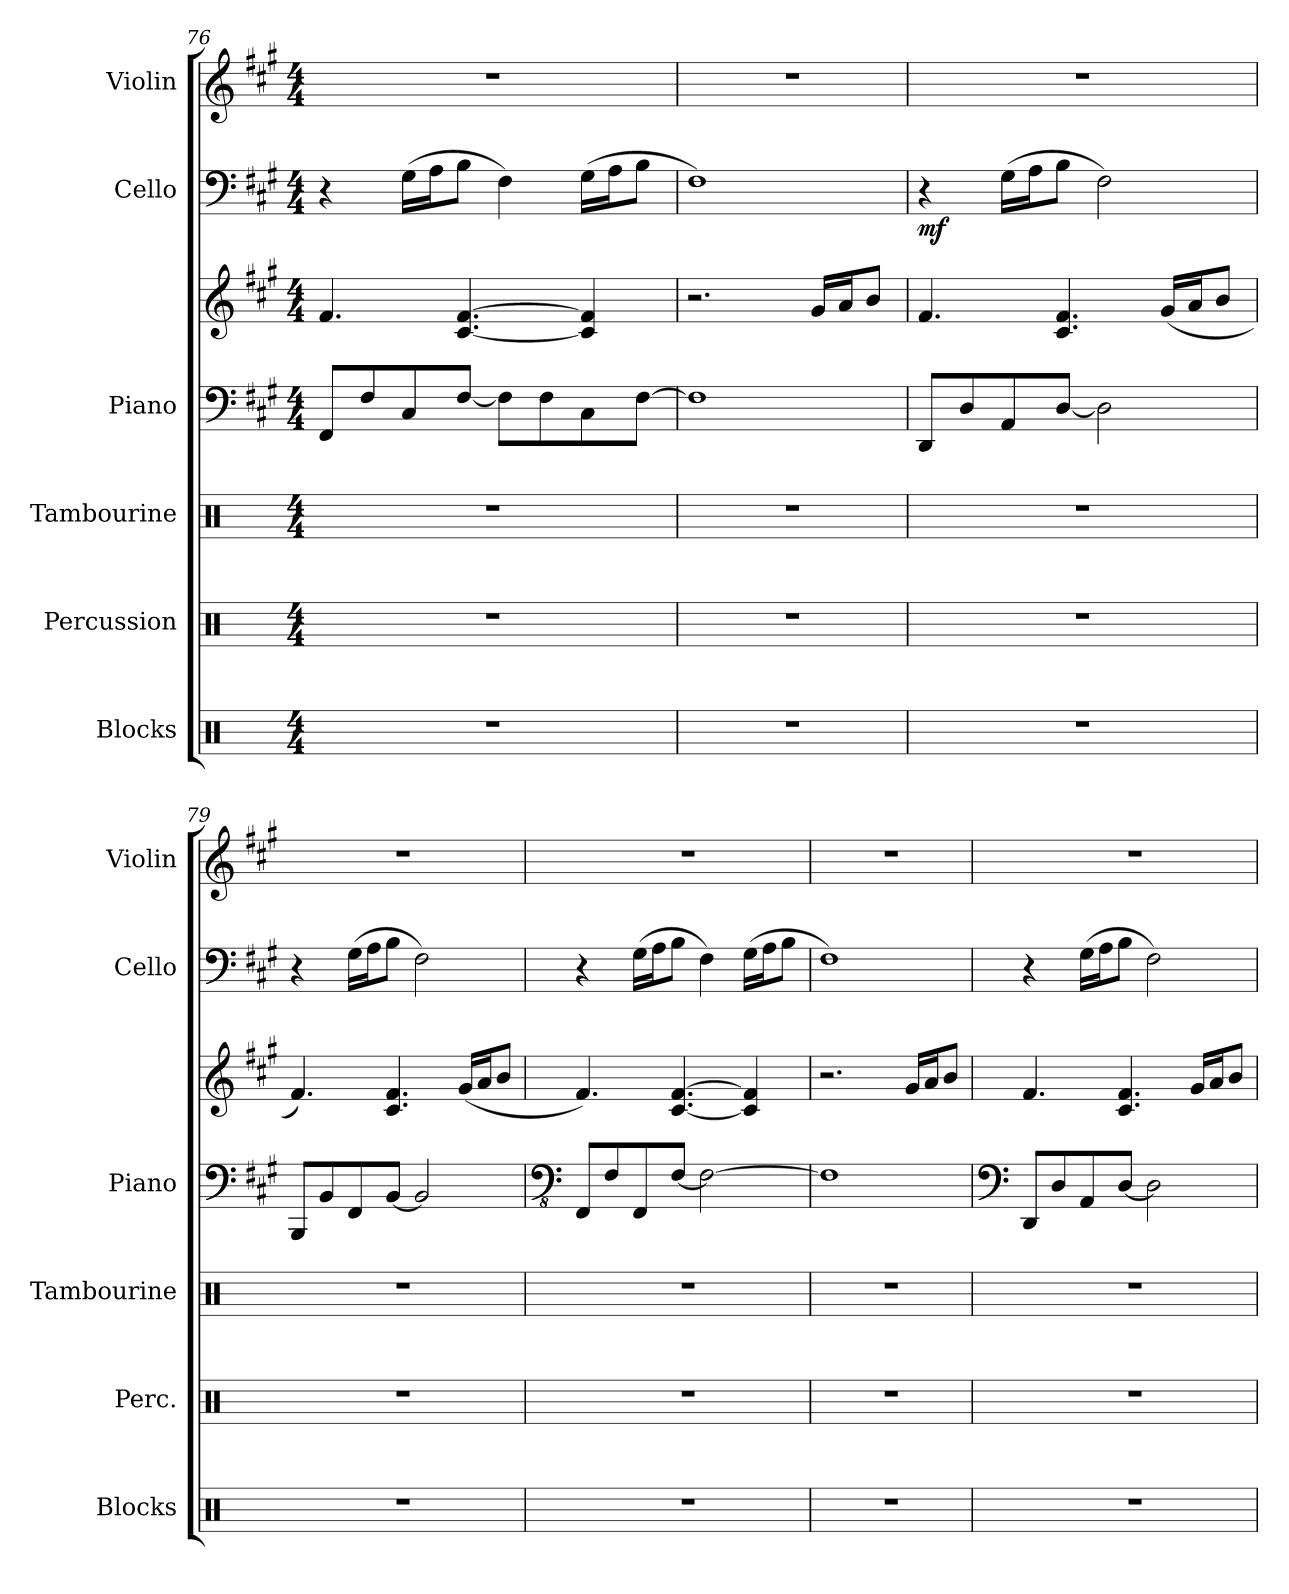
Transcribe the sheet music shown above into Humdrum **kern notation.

**kern	**kern	**kern	**kern	**kern	**kern	**dynam	**kern
*part6	*part5	*part4	*part3	*part3	*part2	*part2	*part1
*staff7	*staff6	*staff5	*staff4	*staff3	*staff2	*staff2	*staff1
*I"Blocks	*I"Percussion	*I"Tambourine	*I"Piano	*	*I"Cello	*	*I"Violin
*I'Blocks	*I'Perc.	*I'Tambourine	*I'Piano	*	*I'Cello	*	*I'Violin
*clefX	*clefX	*clefX	*clefF4	*clefG2	*clefF4	*	*clefG2
*k[]	*k[]	*k[]	*k[f#c#g#]	*k[f#c#g#]	*k[f#c#g#]	*	*k[f#c#g#]
*M4/4	*M4/4	*M4/4	*M4/4	*M4/4	*M4/4	*	*M4/4
=76	=76	=76	=76	=76	=76	=76	=76
1r	1r	1r	8FF#/L	4.f#/	4r	.	1r
.	.	.	8F#/	.	.	.	.
.	.	.	8C#/	.	(<16G#\LL	.	.
.	.	.	.	.	16A\J	.	.
.	.	.	[8F#/J	[4.c#/ [4.f#/	8B\J	.	.
.	.	.	8F#\L]	.	4F#\)	.	.
.	.	.	8F#\	.	.	.	.
.	.	.	8C#\	4c#/] 4f#/]	(<16G#\LL	.	.
.	.	.	.	.	16A\J	.	.
.	.	.	[8F#\J	.	8B\J	.	.
=77	=77	=77	=77	=77	=77	=77	=77
1r	1r	1r	1F#]	2.r	1F#)	.	1r
.	.	.	.	16g#/LL	.	.	.
.	.	.	.	16a/J	.	.	.
.	.	.	.	8b/J	.	.	.
!!LO:LB:g=z
=78	=78	=78	=78	=78	=78	=78	=78
!	!	!	!	!	!	!LO:DY:b	!
1r	1r	1r	8DD/L	4.f#/	4r	mf	1r
.	.	.	8D/	.	.	.	.
.	.	.	8AA/	.	(<16G#\LL	.	.
.	.	.	.	.	16A\J	.	.
.	.	.	[8D/J	4.c#/ 4.f#/	8B\J	.	.
.	.	.	2D\]	.	2F#\)	.	.
.	.	.	.	(<16g#/LL	.	.	.
.	.	.	.	16a/J	.	.	.
.	.	.	.	8b/J	.	.	.
=79	=79	=79	=79	=79	=79	=79	=79
1r	1r	1r	8BBB/L	4.f#/)	4r	.	1r
.	.	.	8BB/	.	.	.	.
.	.	.	8FF#/	.	(<16G#\LL	.	.
.	.	.	.	.	16A\J	.	.
.	.	.	[8BB/J	4.c#/ 4.f#/	8B\J	.	.
.	.	.	2BB/]	.	2F#\)	.	.
.	.	.	.	(<16g#/LL	.	.	.
.	.	.	.	16a/J	.	.	.
.	.	.	.	8b/J	.	.	.
=80	=80	=80	=80	=80	=80	=80	=80
*	*	*	*clefFv4	*	*	*	*
1r	1r	1r	8FFF#/L	4.f#/)	4r	.	1r
.	.	.	8FF#/	.	.	.	.
.	.	.	8FFF#/	.	(<16G#\LL	.	.
.	.	.	.	.	16A\J	.	.
.	.	.	[8FF#/J	[4.c#/ [4.f#/	8B\J	.	.
.	.	.	2FF#\_	.	4F#\)	.	.
.	.	.	.	4c#/] 4f#/]	(<16G#\LL	.	.
.	.	.	.	.	16A\J	.	.
.	.	.	.	.	8B\J	.	.
=81	=81	=81	=81	=81	=81	=81	=81
1r	1r	1r	1FF#]	2.r	1F#)	.	1r
.	.	.	.	16g#/LL	.	.	.
.	.	.	.	16a/J	.	.	.
.	.	.	.	8b/J	.	.	.
!!LO:LB:g=z
=82	=82	=82	=82	=82	=82	=82	=82
*	*	*	*clefF4	*	*	*	*
1r	1r	1r	8DD/L	4.f#/	4r	.	1r
.	.	.	8D/	.	.	.	.
.	.	.	8AA/	.	(<16G#\LL	.	.
.	.	.	.	.	16A\J	.	.
.	.	.	[8D/J	4.c#/ 4.f#/	8B\J	.	.
.	.	.	2D\]	.	2F#\)	.	.
.	.	.	.	16g#/LL	.	.	.
.	.	.	.	16a/J	.	.	.
.	.	.	.	8b/J	.	.	.
=	=	=	=	=	=	=	=
*-	*-	*-	*-	*-	*-	*-	*-
